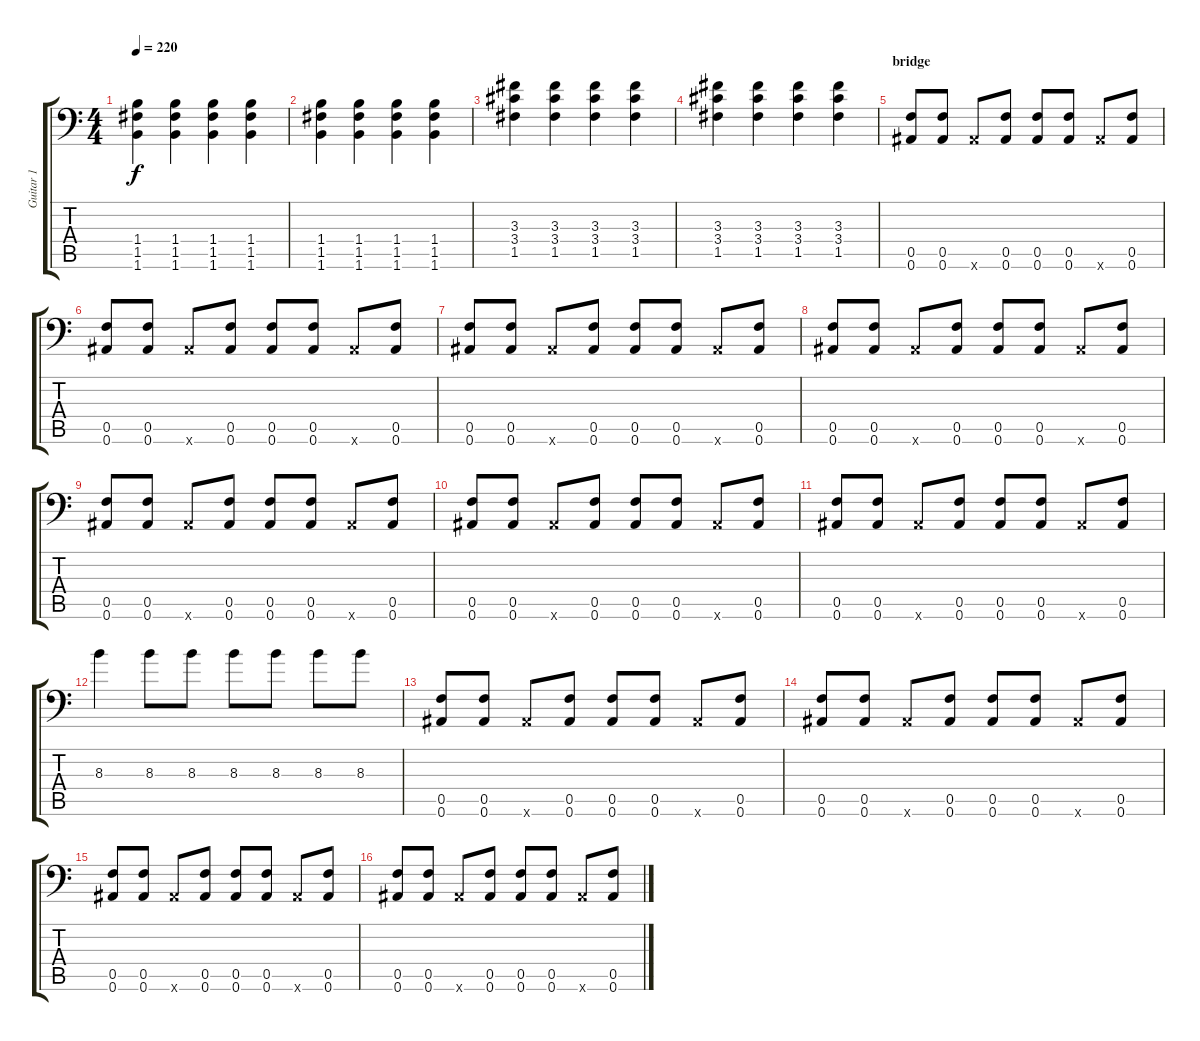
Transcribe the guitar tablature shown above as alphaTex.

\track ("Guitar 1" "Guitar 1") {instrument distortionguitar}
\staff {score tabs}
\tuning (C4 G3 Eb3 Bb2 F2 Bb1) {hide}
\ts (4 4)
\tempo 220
\clef f4
\ks c
(1.4 1.5 1.6).4{dy f} (1.4 1.5 1.6).4 (1.4 1.5 1.6).4 (1.4 1.5 1.6).4 |
(1.4 1.5 1.6).4 (1.4 1.5 1.6).4 (1.4 1.5 1.6).4 (1.4 1.5 1.6).4 |
(3.3 3.4 1.5).4 (3.3 3.4 1.5).4 (3.3 3.4 1.5).4 (3.3 3.4 1.5).4 |
(3.3 3.4 1.5).4 (3.3 3.4 1.5).4 (3.3 3.4 1.5).4 (3.3 3.4 1.5).4 |
\section ("" "bridge")
(0.5 0.6).8 (0.5 0.6).8 0.6{x}.8 (0.5 0.6).8 (0.5 0.6).8 (0.5 0.6).8 0.6{x}.8 (0.5 0.6).8 |
(0.5 0.6).8 (0.5 0.6).8 0.6{x}.8 (0.5 0.6).8 (0.5 0.6).8 (0.5 0.6).8 0.6{x}.8 (0.5 0.6).8 |
(0.5 0.6).8 (0.5 0.6).8 0.6{x}.8 (0.5 0.6).8 (0.5 0.6).8 (0.5 0.6).8 0.6{x}.8 (0.5 0.6).8 |
(0.5 0.6).8 (0.5 0.6).8 0.6{x}.8 (0.5 0.6).8 (0.5 0.6).8 (0.5 0.6).8 0.6{x}.8 (0.5 0.6).8 |
(0.5 0.6).8 (0.5 0.6).8 0.6{x}.8 (0.5 0.6).8 (0.5 0.6).8 (0.5 0.6).8 0.6{x}.8 (0.5 0.6).8 |
(0.5 0.6).8 (0.5 0.6).8 0.6{x}.8 (0.5 0.6).8 (0.5 0.6).8 (0.5 0.6).8 0.6{x}.8 (0.5 0.6).8 |
(0.5 0.6).8 (0.5 0.6).8 0.6{x}.8 (0.5 0.6).8 (0.5 0.6).8 (0.5 0.6).8 0.6{x}.8 (0.5 0.6).8 |
8.3.4 8.3.8 8.3.8 8.3.8 8.3.8 8.3.8 8.3.8 |
(0.5 0.6).8 (0.5 0.6).8 0.6{x}.8 (0.5 0.6).8 (0.5 0.6).8 (0.5 0.6).8 0.6{x}.8 (0.5 0.6).8 |
(0.5 0.6).8 (0.5 0.6).8 0.6{x}.8 (0.5 0.6).8 (0.5 0.6).8 (0.5 0.6).8 0.6{x}.8 (0.5 0.6).8 |
(0.5 0.6).8 (0.5 0.6).8 0.6{x}.8 (0.5 0.6).8 (0.5 0.6).8 (0.5 0.6).8 0.6{x}.8 (0.5 0.6).8 |
(0.5 0.6).8 (0.5 0.6).8 0.6{x}.8 (0.5 0.6).8 (0.5 0.6).8 (0.5 0.6).8 0.6{x}.8 (0.5 0.6).8
